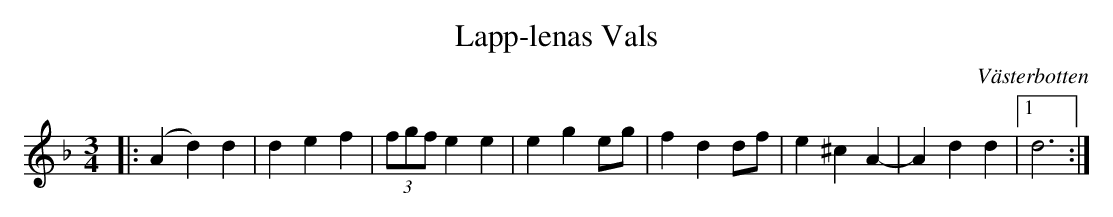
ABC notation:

X:1
T:Lapp-lenas Vals
O:Västerbotten
M:3/4
L:1/4
K:Dm
|: (Ad) d | def |(3f/g/f/ ee | eg e/g/ | fd d/f/ | e^cA- |Add |1 d3 :|
